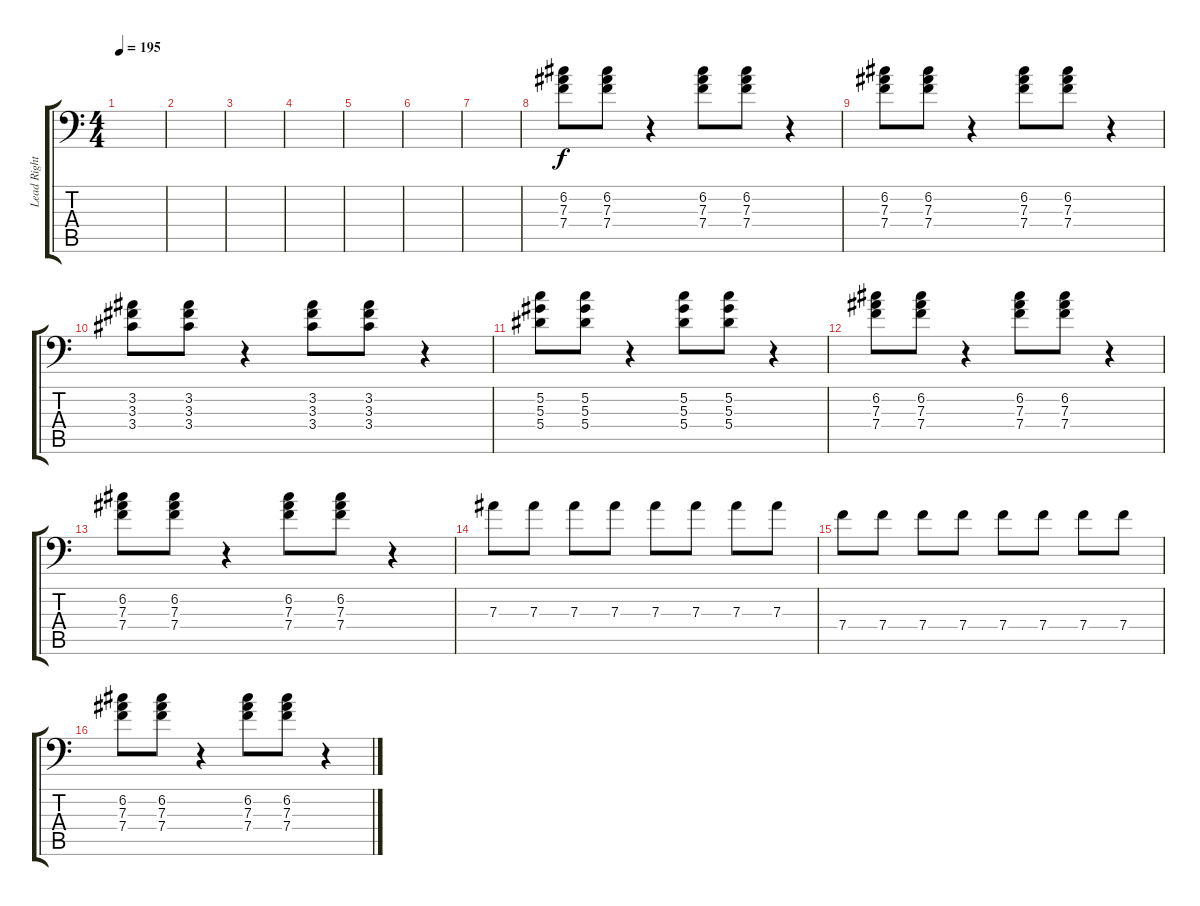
\track ("Lead Right 1" "Lead Right") {instrument distortionguitar}
\staff {score tabs}
\tuning (C4 G3 Eb3 Bb2 F2 Bb1) {hide}
\ts (4 4)
\tempo 195
\clef f4
\ks c
|
|
|
|
|
|
|
(6.2 7.3 7.4).8{instrument overdrivenguitar} (6.2 7.3 7.4).8 r.4 (6.2 7.3 7.4).8 (6.2 7.3 7.4).8 r.4 |
(6.2 7.3 7.4).8 (6.2 7.3 7.4).8 r.4 (6.2 7.3 7.4).8 (6.2 7.3 7.4).8 r.4 |
(3.2 3.3 3.4).8 (3.2 3.3 3.4).8 r.4 (3.2 3.3 3.4).8 (3.2 3.3 3.4).8 r.4 |
(5.2 5.3 5.4).8 (5.2 5.3 5.4).8 r.4 (5.2 5.3 5.4).8 (5.2 5.3 5.4).8 r.4 |
(6.2 7.3 7.4).8 (6.2 7.3 7.4).8 r.4 (6.2 7.3 7.4).8 (6.2 7.3 7.4).8 r.4 |
(6.2 7.3 7.4).8 (6.2 7.3 7.4).8 r.4 (6.2 7.3 7.4).8 (6.2 7.3 7.4).8 r.4 |
7.3.8{instrument distortionguitar} 7.3.8 7.3.8 7.3.8 7.3.8 7.3.8 7.3.8 7.3.8 |
7.4.8 7.4.8 7.4.8 7.4.8 7.4.8 7.4.8 7.4.8 7.4.8 |
(6.2 7.3 7.4).8{instrument overdrivenguitar} (6.2 7.3 7.4).8 r.4 (6.2 7.3 7.4).8 (6.2 7.3 7.4).8 r.4
